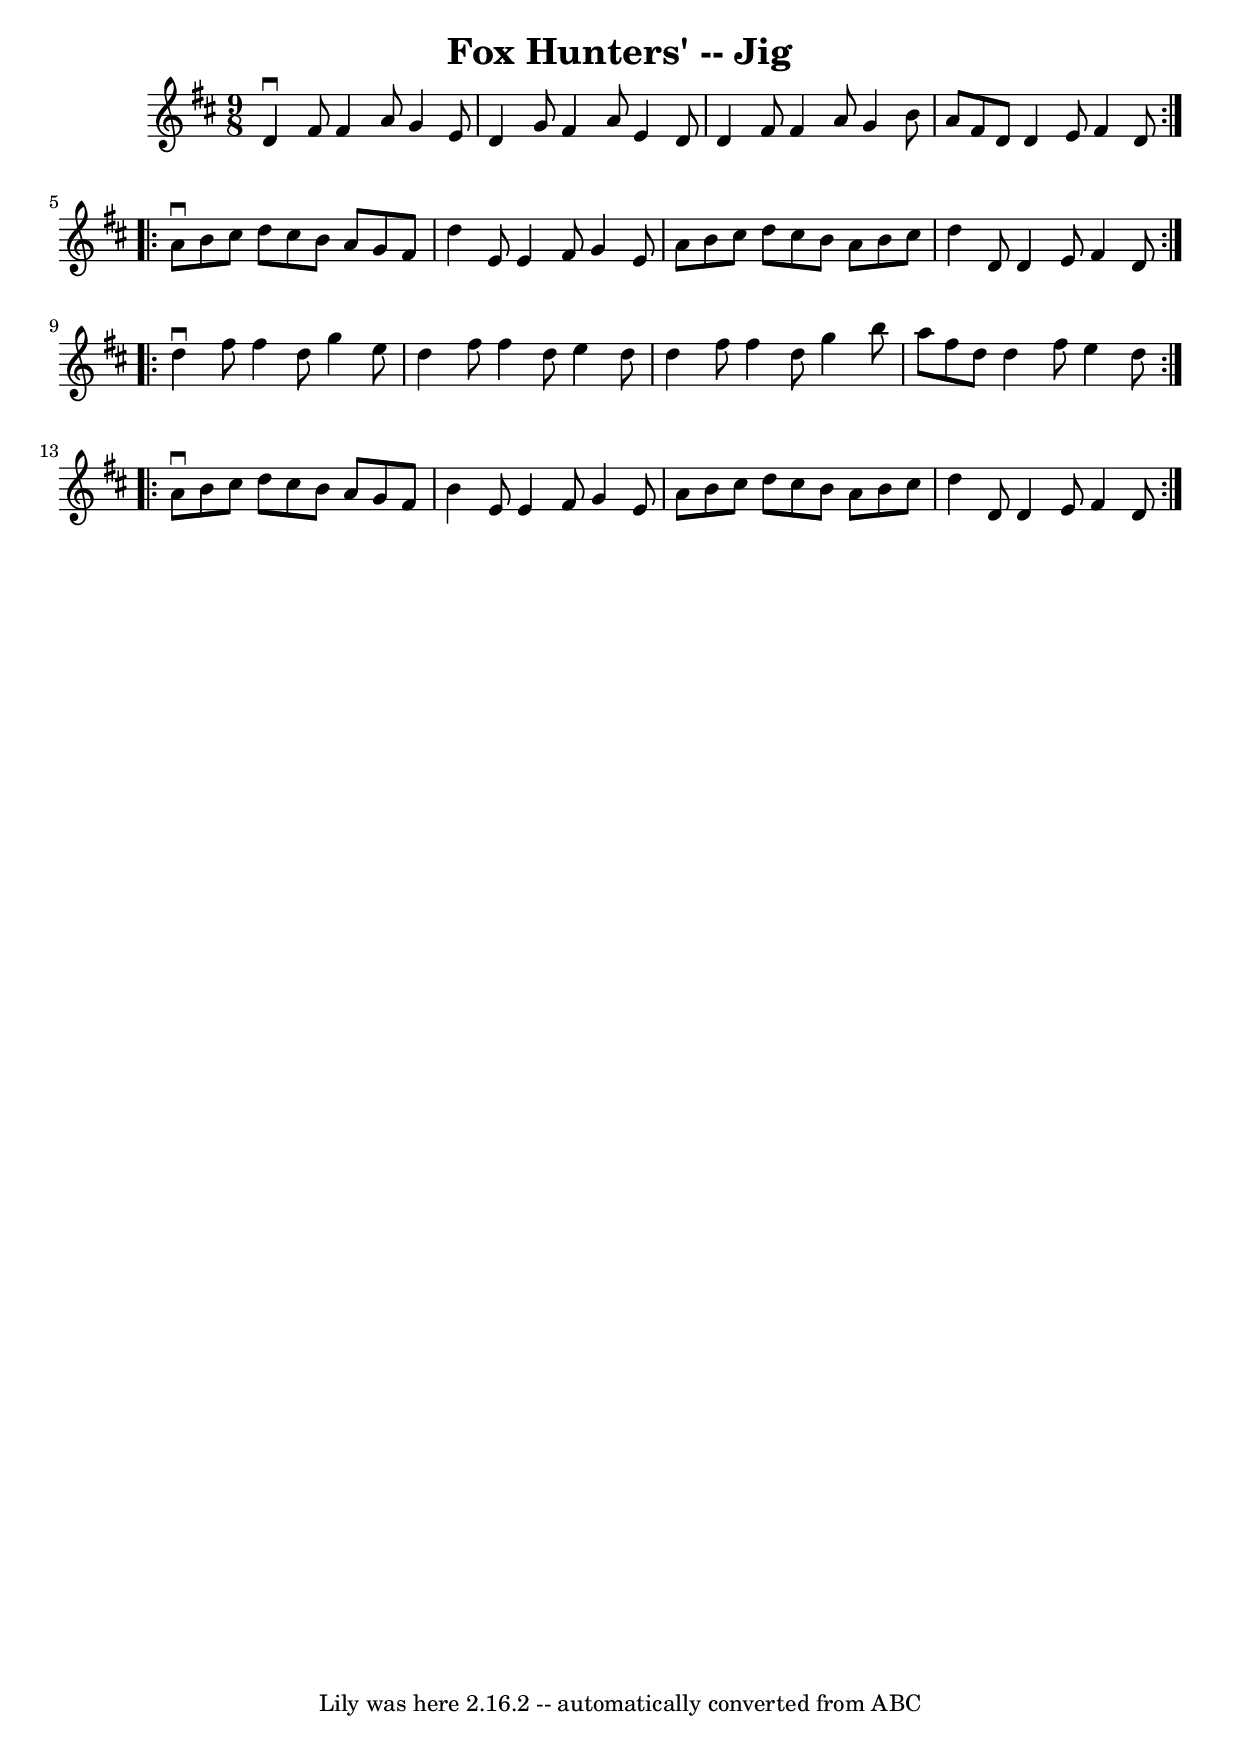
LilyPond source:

\version "2.7.40"
\include "Mammoth.ily"
\header {
	%% book = "Ryan's Mammoth Collection"
	crossRefNumber = "1"
	footnotes = "\\\\86 442"
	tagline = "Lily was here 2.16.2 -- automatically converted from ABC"
	title = "Fox Hunters' -- Jig"
}
voicedefault =  {


\repeat volta 2 {
\time 9/8 \key d \major d'4^\downbow fis'8 fis'4 a'8 g'4 e'8   
 |
 d'4 g'8 fis'4 a'8 e'4 d'8    |
 d'4 fis'8 
 fis'4 a'8 g'4 b'8    |
 a'8 fis'8 d'8 d'4 e'8   
 fis'4 d'8    }     \repeat volta 2 { a'8^\downbow b'8 cis''8    
d''8 cis''8 b'8 a'8 g'8 fis'8    |
 d''4 e'8 e'4   
 fis'8 g'4 e'8    |
 a'8 b'8 cis''8 d''8 cis''8    
b'8 a'8 b'8 cis''8    |
 d''4 d'8 d'4 e'8 fis'4    
d'8    }     \repeat volta 2 { d''4^\downbow fis''8 fis''4 d''8    
g''4 e''8    |
 d''4 fis''8 fis''4 d''8 e''4 d''8    
|
 d''4 fis''8 fis''4 d''8 g''4 b''8    |
 a''8  
 fis''8 d''8 d''4 fis''8 e''4 d''8    }     \repeat volta 2 {   
a'8^\downbow b'8 cis''8 d''8 cis''8 b'8 a'8 g'8 fis'8   
 |
 b'4 e'8 e'4 fis'8 g'4 e'8    |
 a'8 b'8   
 cis''8 d''8 cis''8 b'8 a'8 b'8 cis''8    |
 d''4    
d'8 d'4 e'8 fis'4 d'8    }   
}

\score{
    <<

	\context Staff="default"
	{
	    \voicedefault 
	}

    >>
	\layout {
	}
	\midi {}
}
